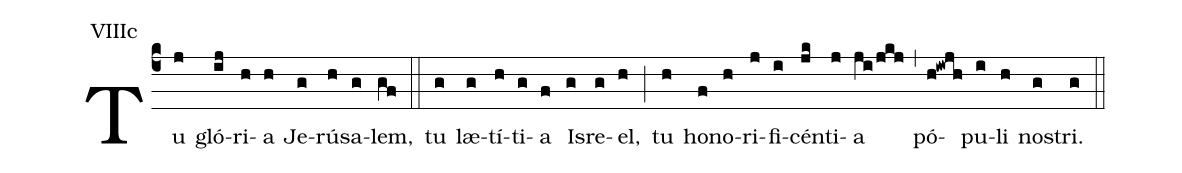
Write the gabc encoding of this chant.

annotation: VIIIc;
%%
(c4)Tu(j) gló(ij)ri(h)a(h) Je(g)rú(h)sa(g)lem,(gf) (::) tu(g) læ(g)tí(h)ti(g)a(f) Is(g)re(g)el,(h) (;) tu(h) ho(f)no(h)ri(j)fi(i)cén(jk)ti(j)a(ji/jkj) (,) pó(h!iwjh)pu(i)li(h) no(g)stri.(g) (::)
